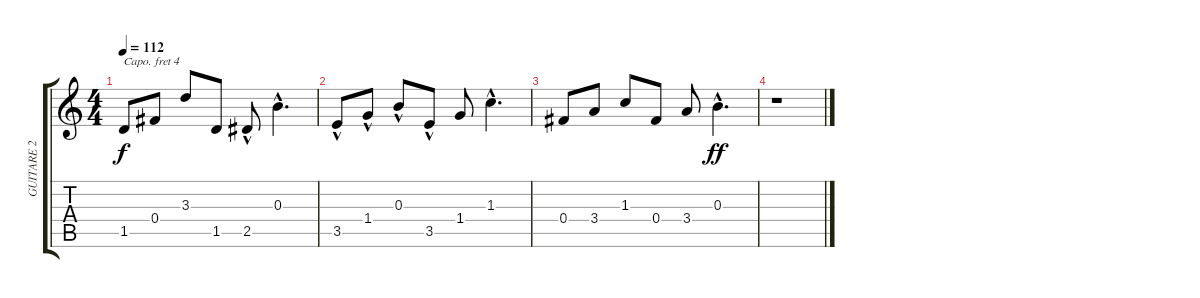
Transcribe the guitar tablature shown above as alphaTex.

\track ("GUITARE 2       " "GUITARE 2 ") {instrument electricguitarclean}
\staff {score tabs}
\capo 4
\tuning (E4 B3 G3 D3 A2 E2) {hide}
\ts (4 4)
\tempo 112
\clef g2
\ks c
1.5.8{dy f} 0.4.8 3.3.8 1.5.8 2.5{hac}.8 0.3{hac}.4{d} |
3.5{hac}.8 1.4{hac}.8 0.3{hac}.8 3.5{hac}.8 1.4.8 1.3{hac}.4{d} |
0.4.8 3.4.8 1.3.8 0.4.8 3.4.8 0.3{hac}.4{d dy ff} |
r.1
